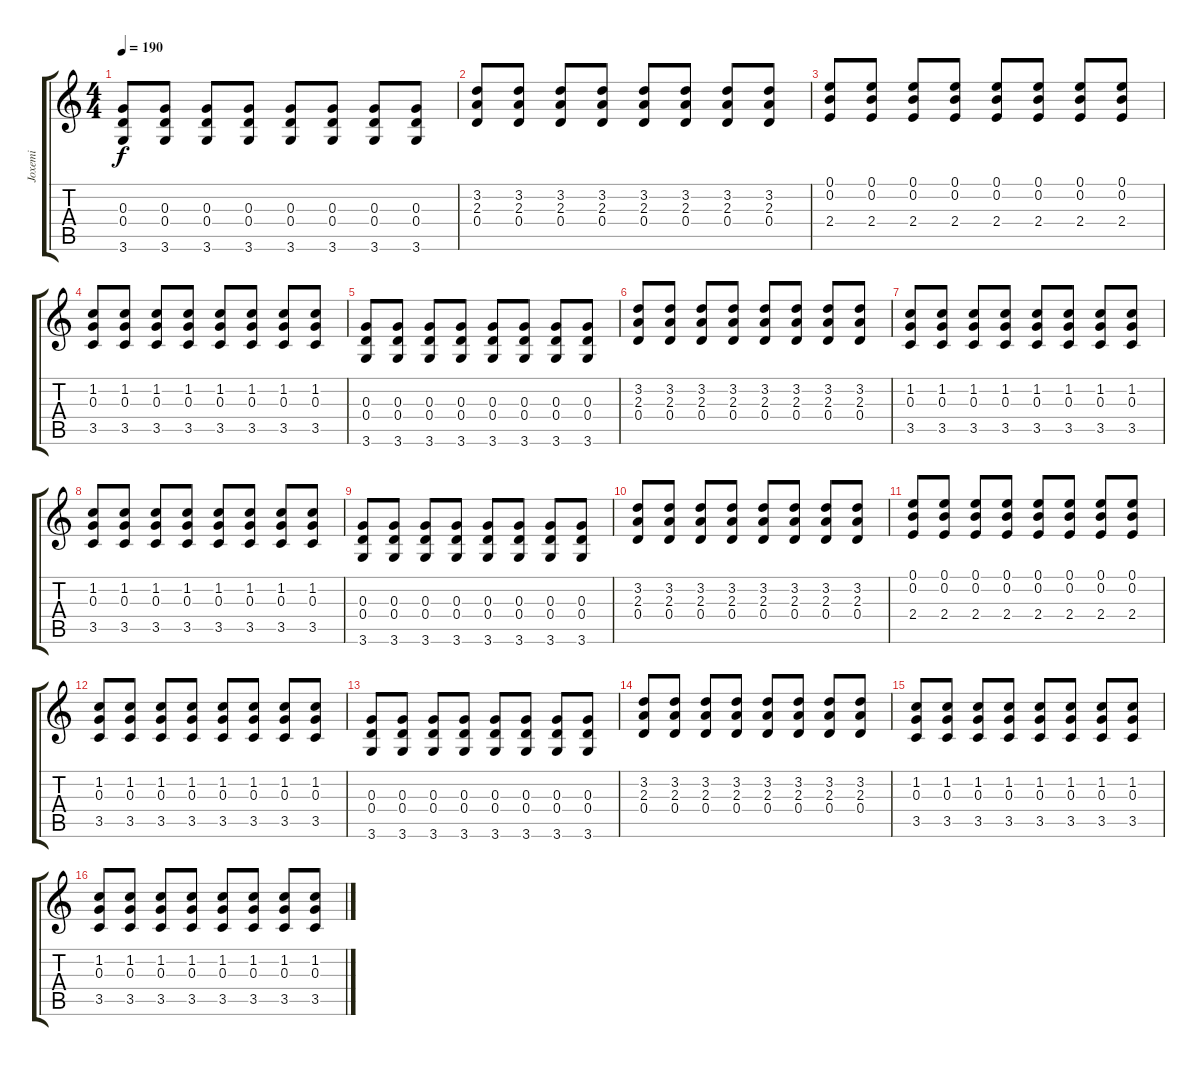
\track ("Joxemi" "Joxemi") {instrument distortionguitar}
\staff {score tabs}
\tuning (E4 B3 G3 D3 A2 E2) {hide}
\ts (4 4)
\tempo 190
\clef g2
\ks c
(0.3 0.4 3.6).8{dy f volume 13 balance 8 instrument distortionguitar} (0.3 0.4 3.6).8 (0.3 0.4 3.6).8 (0.3 0.4 3.6).8 (0.3 0.4 3.6).8 (0.3 0.4 3.6).8 (0.3 0.4 3.6).8 (0.3 0.4 3.6).8 |
(3.2 2.3 0.4).8 (3.2 2.3 0.4).8 (3.2 2.3 0.4).8 (3.2 2.3 0.4).8 (3.2 2.3 0.4).8 (3.2 2.3 0.4).8 (3.2 2.3 0.4).8 (3.2 2.3 0.4).8 |
(0.1 0.2 2.4).8 (0.1 0.2 2.4).8 (0.1 0.2 2.4).8 (0.1 0.2 2.4).8 (0.1 0.2 2.4).8 (0.1 0.2 2.4).8 (0.1 0.2 2.4).8 (0.1 0.2 2.4).8 |
(1.2 0.3 3.5).8 (1.2 0.3 3.5).8 (1.2 0.3 3.5).8 (1.2 0.3 3.5).8 (1.2 0.3 3.5).8 (1.2 0.3 3.5).8 (1.2 0.3 3.5).8 (1.2 0.3 3.5).8 |
(0.3 0.4 3.6).8 (0.3 0.4 3.6).8 (0.3 0.4 3.6).8 (0.3 0.4 3.6).8 (0.3 0.4 3.6).8 (0.3 0.4 3.6).8 (0.3 0.4 3.6).8 (0.3 0.4 3.6).8 |
(3.2 2.3 0.4).8 (3.2 2.3 0.4).8 (3.2 2.3 0.4).8 (3.2 2.3 0.4).8 (3.2 2.3 0.4).8 (3.2 2.3 0.4).8 (3.2 2.3 0.4).8 (3.2 2.3 0.4).8 |
(1.2 0.3 3.5).8 (1.2 0.3 3.5).8 (1.2 0.3 3.5).8 (1.2 0.3 3.5).8 (1.2 0.3 3.5).8 (1.2 0.3 3.5).8 (1.2 0.3 3.5).8 (1.2 0.3 3.5).8 |
(1.2 0.3 3.5).8 (1.2 0.3 3.5).8 (1.2 0.3 3.5).8 (1.2 0.3 3.5).8 (1.2 0.3 3.5).8 (1.2 0.3 3.5).8 (1.2 0.3 3.5).8 (1.2 0.3 3.5).8 |
(0.3 0.4 3.6).8 (0.3 0.4 3.6).8 (0.3 0.4 3.6).8 (0.3 0.4 3.6).8 (0.3 0.4 3.6).8 (0.3 0.4 3.6).8 (0.3 0.4 3.6).8 (0.3 0.4 3.6).8 |
(3.2 2.3 0.4).8 (3.2 2.3 0.4).8 (3.2 2.3 0.4).8 (3.2 2.3 0.4).8 (3.2 2.3 0.4).8 (3.2 2.3 0.4).8 (3.2 2.3 0.4).8 (3.2 2.3 0.4).8 |
(0.1 0.2 2.4).8 (0.1 0.2 2.4).8 (0.1 0.2 2.4).8 (0.1 0.2 2.4).8 (0.1 0.2 2.4).8 (0.1 0.2 2.4).8 (0.1 0.2 2.4).8 (0.1 0.2 2.4).8 |
(1.2 0.3 3.5).8 (1.2 0.3 3.5).8 (1.2 0.3 3.5).8 (1.2 0.3 3.5).8 (1.2 0.3 3.5).8 (1.2 0.3 3.5).8 (1.2 0.3 3.5).8 (1.2 0.3 3.5).8 |
(0.3 0.4 3.6).8 (0.3 0.4 3.6).8 (0.3 0.4 3.6).8 (0.3 0.4 3.6).8 (0.3 0.4 3.6).8 (0.3 0.4 3.6).8 (0.3 0.4 3.6).8 (0.3 0.4 3.6).8 |
(3.2 2.3 0.4).8 (3.2 2.3 0.4).8 (3.2 2.3 0.4).8 (3.2 2.3 0.4).8 (3.2 2.3 0.4).8 (3.2 2.3 0.4).8 (3.2 2.3 0.4).8 (3.2 2.3 0.4).8 |
(1.2 0.3 3.5).8 (1.2 0.3 3.5).8 (1.2 0.3 3.5).8 (1.2 0.3 3.5).8 (1.2 0.3 3.5).8 (1.2 0.3 3.5).8 (1.2 0.3 3.5).8 (1.2 0.3 3.5).8 |
(1.2 0.3 3.5).8 (1.2 0.3 3.5).8 (1.2 0.3 3.5).8 (1.2 0.3 3.5).8 (1.2 0.3 3.5).8 (1.2 0.3 3.5).8 (1.2 0.3 3.5).8 (1.2 0.3 3.5).8
